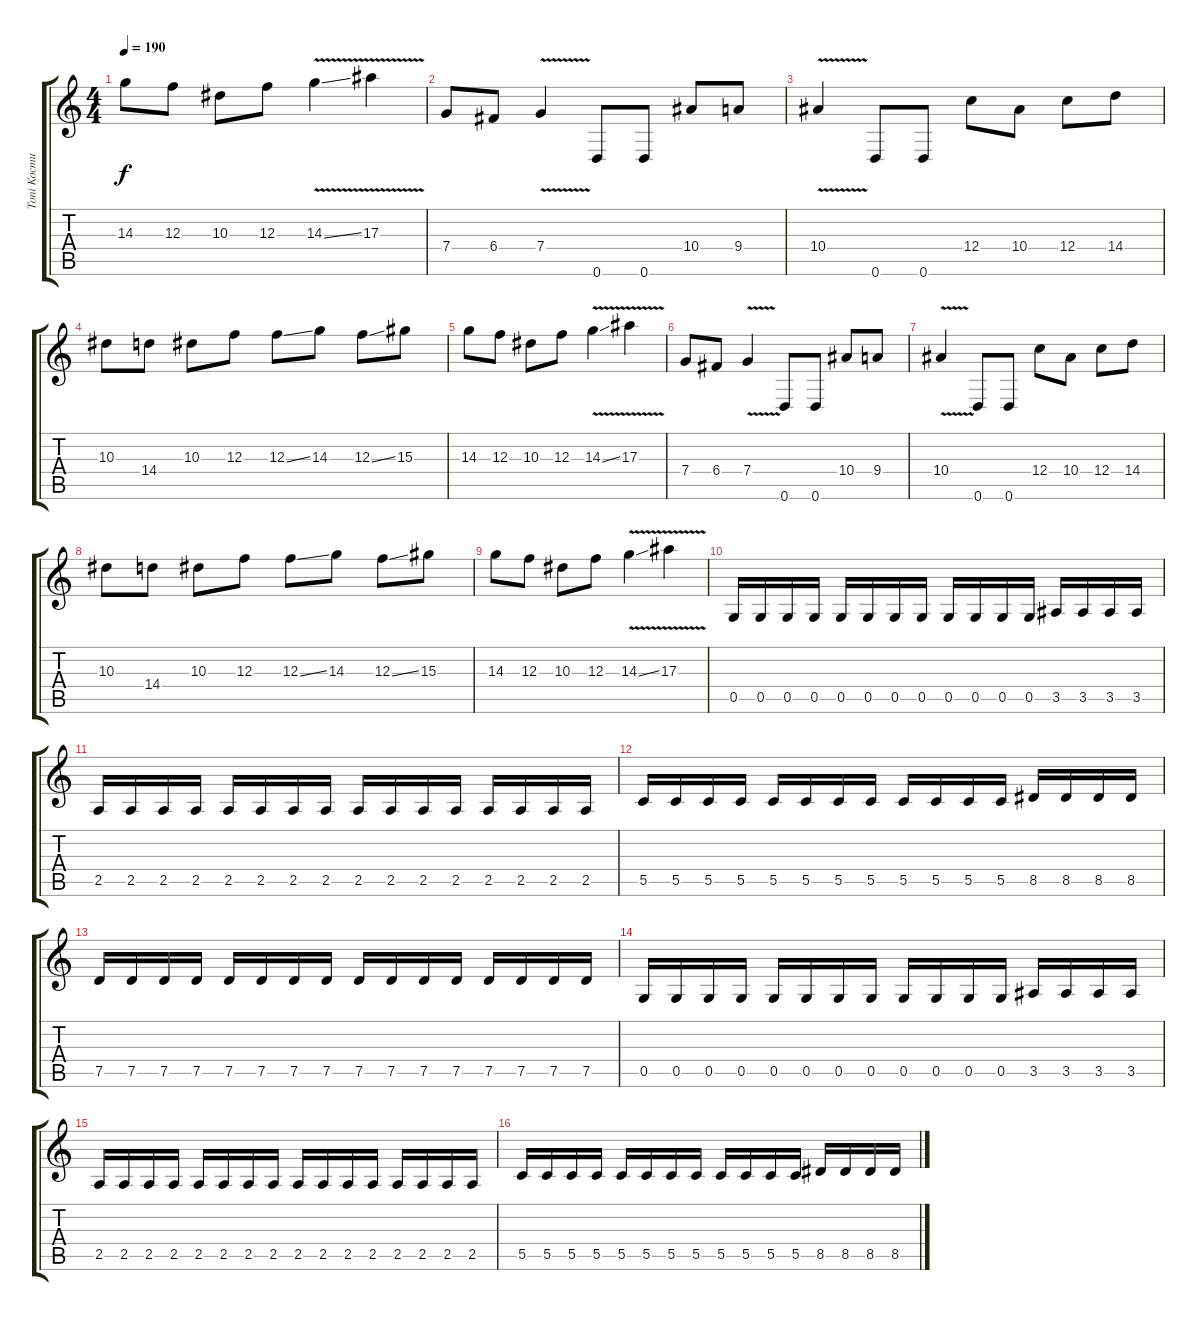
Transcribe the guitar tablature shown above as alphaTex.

\track ("Toni Kocmut" "Toni Kocmu") {instrument distortionguitar}
\staff {score tabs}
\tuning (D4 A3 F3 C3 G2 D2) {hide}
\ts (4 4)
\tempo 190
\clef g2
\ks c
14.3.8{dy f} 12.3.8 10.3.8 12.3.8 14.3{v ss}.4 17.3{v}.4 |
7.4.8 6.4.8 7.4{v}.4 0.6.8 0.6.8 10.4.8 9.4.8 |
10.4{v}.4 0.6.8 0.6.8 12.4.8 10.4.8 12.4.8 14.4.8 |
10.3.8 14.4.8 10.3.8 12.3.8 12.3{ss}.8 14.3.8 12.3{ss}.8 15.3.8 |
14.3.8 12.3.8 10.3.8 12.3.8 14.3{v ss}.4 17.3{v}.4 |
7.4.8 6.4.8 7.4{v}.4 0.6.8 0.6.8 10.4.8 9.4.8 |
10.4{v}.4 0.6.8 0.6.8 12.4.8 10.4.8 12.4.8 14.4.8 |
10.3.8 14.4.8 10.3.8 12.3.8 12.3{ss}.8 14.3.8 12.3{ss}.8 15.3.8 |
14.3.8 12.3.8 10.3.8 12.3.8 14.3{v ss}.4 17.3{v}.4 |
0.5.16 0.5.16 0.5.16 0.5.16 0.5.16 0.5.16 0.5.16 0.5.16 0.5.16 0.5.16 0.5.16 0.5.16 3.5.16 3.5.16 3.5.16 3.5.16 |
2.5.16 2.5.16 2.5.16 2.5.16 2.5.16 2.5.16 2.5.16 2.5.16 2.5.16 2.5.16 2.5.16 2.5.16 2.5.16 2.5.16 2.5.16 2.5.16 |
5.5.16 5.5.16 5.5.16 5.5.16 5.5.16 5.5.16 5.5.16 5.5.16 5.5.16 5.5.16 5.5.16 5.5.16 8.5.16 8.5.16 8.5.16 8.5.16 |
7.5.16 7.5.16 7.5.16 7.5.16 7.5.16 7.5.16 7.5.16 7.5.16 7.5.16 7.5.16 7.5.16 7.5.16 7.5.16 7.5.16 7.5.16 7.5.16 |
0.5.16 0.5.16 0.5.16 0.5.16 0.5.16 0.5.16 0.5.16 0.5.16 0.5.16 0.5.16 0.5.16 0.5.16 3.5.16 3.5.16 3.5.16 3.5.16 |
2.5.16 2.5.16 2.5.16 2.5.16 2.5.16 2.5.16 2.5.16 2.5.16 2.5.16 2.5.16 2.5.16 2.5.16 2.5.16 2.5.16 2.5.16 2.5.16 |
5.5.16 5.5.16 5.5.16 5.5.16 5.5.16 5.5.16 5.5.16 5.5.16 5.5.16 5.5.16 5.5.16 5.5.16 8.5.16 8.5.16 8.5.16 8.5.16
